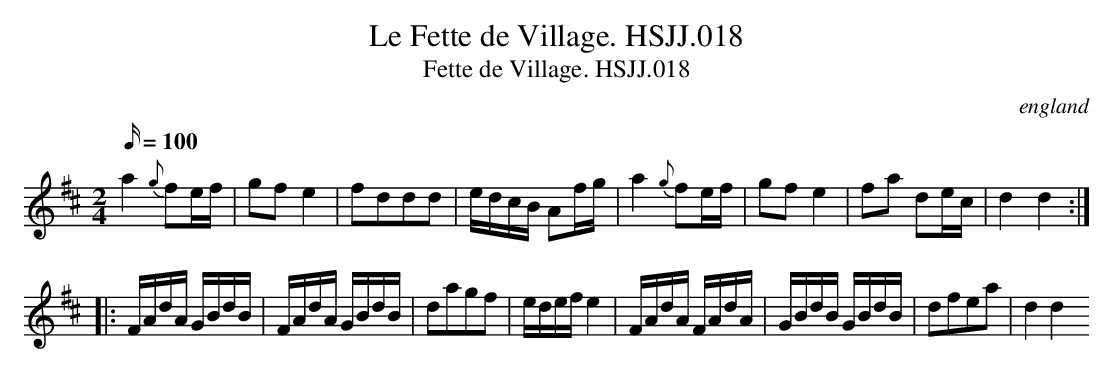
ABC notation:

X:1
T:Le Fette de Village. HSJJ.018
T:Fette de Village. HSJJ.018
O:england
M:2/4
L:1/16
Q:100
K:D
a4{g}f2ef|g2f2e4|f2d2d2d2|edcB A2fg|a4{g}f2ef|g2f2e4|f2a2 d2ec|d4d4:|
|:FAdA GBdB|FAdA GBdB|d2a2g2f2|edefe4|FAdA FAdA|GBdB GBdB|d2f2e2a2|d4d4
:|]
